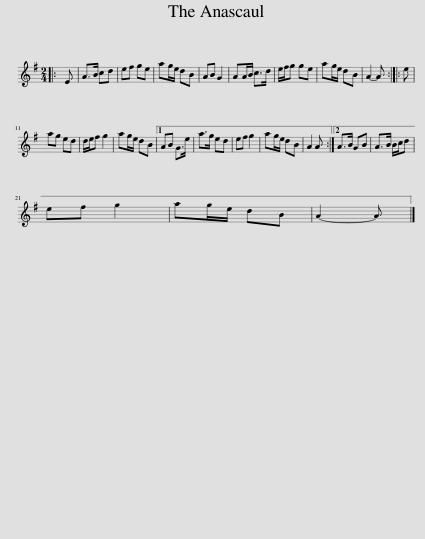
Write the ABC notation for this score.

X:1
L:1/8
M:2/4
I:linebreak $
K:G
V:1 treble
V:1
|: E | A>B cd | ef ge | ag/e/ dB | AB G2 | %5
 AA/B/ c>d | e/f/g ge | ag/e/ dB | A2- A :: e |$ %10
 ag ed | d/e/f g2 | ag/e/ dB |1 AB G>e | a>g ed | %15
 ef g2 | ag/e/ dB | A2 A :|2 A>B GB | A>B B/c/d |$ %20
 ef g2 | ag/e/ dB | A2- A |] %23
